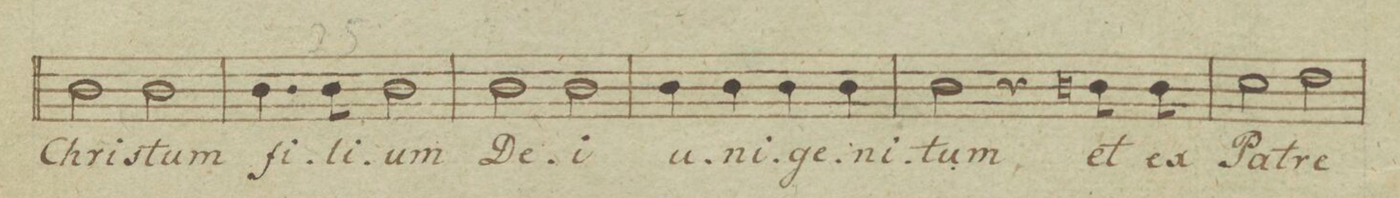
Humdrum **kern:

**kern	**text	**dynam
*I"Tenore	*	*
*clefC4	*	*
*k[b-e-a-]	*	*
*met(c)	*	*
*M4/4	*	*
2A-\	Chri-	.
2A-\	-stum	.
=25	=25	=25
4.A-\	fi-	.
8A-\	-li-	.
2A-\	-um	.
=26	=26	=26
2A-\	De-	.
2A-\	-i	.
=27	=27	=27
4A-\	u-	.
4A-\	-ni-	.
4A-\	-ge-	.
4A-\	-ni-	.
=28	=28	=28
2A-\	-tum	.
4r	.	.
8An\	et	.
8A\	ex	.
=29	=29	=29
2B-\	Pa-	.
2c\	-tre	.
=30	=30	=30
*-	*-	*-
